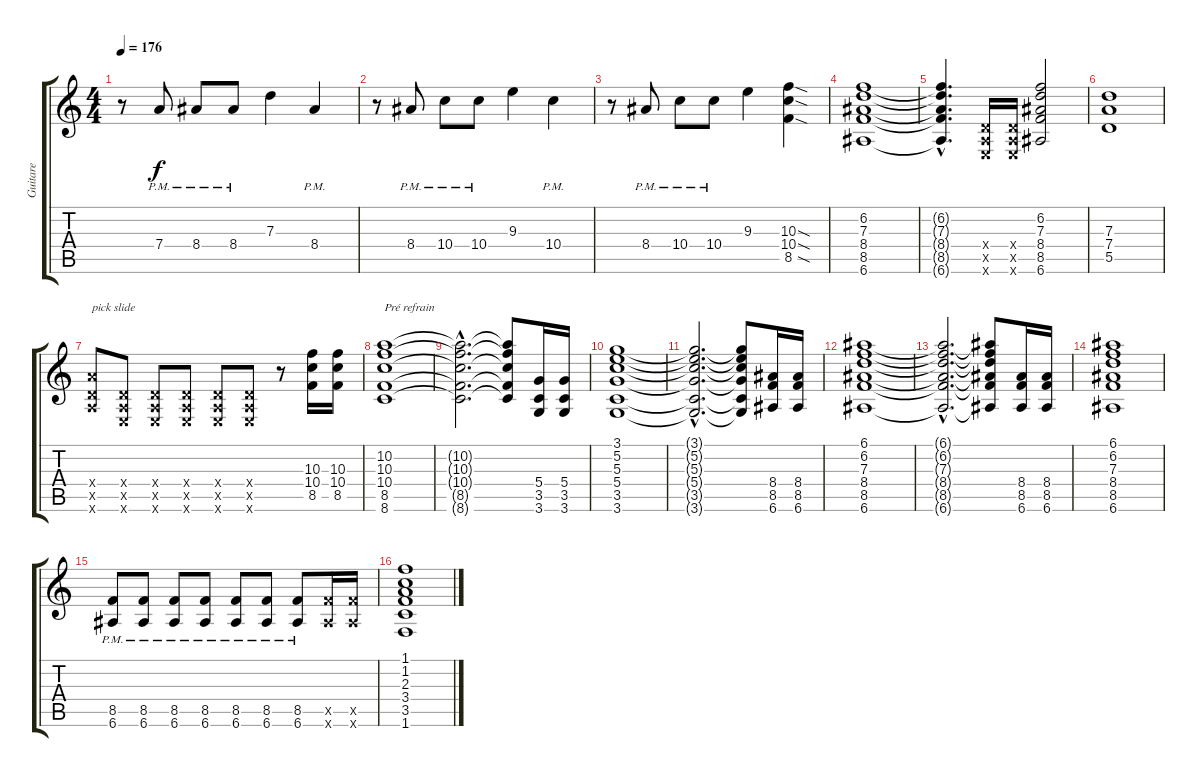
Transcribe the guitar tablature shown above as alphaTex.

\track ("Guitare" "Guitare") {instrument distortionguitar}
\staff {score tabs}
\tuning (E4 B3 G3 D3 A2 E2) {hide}
\ts (4 4)
\tempo 176
\clef g2
\ks c
r.8{dy f} 7.4{pm}.8 8.4{pm}.8 8.4{pm}.8 7.3.4 8.4{pm}.4 |
r.8 8.4{pm}.8 10.4{pm}.8 10.4{pm}.8 9.3.4 10.4{pm}.4 |
r.8 8.4{pm}.8 10.4{pm}.8 10.4{pm}.8 9.3.4 (10.3{sod} 10.4{sod} 8.5{sod}).4 |
(6.2 7.3 8.4 8.5 6.6).1 |
(6.2{hac t} 7.3{hac t} 8.4{hac t} 8.5{hac t} 6.6{hac t}).4{d} (0.4{x} 0.5{x} 0.6{x}).16 (0.4{x} 0.5{x} 0.6{x}).16 (6.2 7.3 8.4 8.5 6.6).2 |
(7.3 7.4 5.5).1 |
(7.4{x} 5.5{x} 5.6{x}).8{txt "pick slide" instrument guitarfretnoise} (0.4{x} 0.5{x} 0.6{x}).8 (0.4{x} 0.5{x} 0.6{x}).8 (0.4{x} 0.5{x} 0.6{x}).8 (0.4{x} 0.5{x} 0.6{x}).8 (0.4{x} 0.5{x} 0.6{x}).8 r.8{instrument distortionguitar} (10.3 10.4 8.5).16 (10.3 10.4 8.5).16 |
(10.2 10.3 10.4 8.5 8.6).1{txt "Pré refrain"} |
(10.2{hac t} 10.3{hac t} 10.4{hac t} 8.5{hac t} 8.6{hac t}).2{d} (10.2{t} 10.3{t} 10.4{t} 8.5{t} 8.6{t}).8 (5.4 3.5 3.6).16 (5.4 3.5 3.6).16 |
(3.1 5.2 5.3 5.4 3.5 3.6).1 |
(3.1{hac t} 5.2{hac t} 5.3{hac t} 5.4{hac t} 3.5{hac t} 3.6{hac t}).2{d} (3.1{t} 5.2{t} 5.3{t} 5.4{t} 3.5{t} 3.6{t}).8 (8.4 8.5 6.6).16 (8.4 8.5 6.6).16 |
(6.1 6.2 7.3 8.4 8.5 6.6).1 |
(6.1{hac t} 6.2{hac t} 7.3{hac t} 8.4{hac t} 8.5{hac t} 6.6{hac t}).2{d} (6.1{t} 6.2{t} 7.3{t} 8.4{t} 8.5{t} 6.6{t}).8 (8.4 8.5 6.6).16 (8.4 8.5 6.6).16 |
(6.1 6.2 7.3 8.4 8.5 6.6).1 |
(8.5{pm} 6.6{pm}).8 (8.5{pm} 6.6{pm}).8 (8.5{pm} 6.6{pm}).8 (8.5{pm} 6.6{pm}).8 (8.5{pm} 6.6{pm}).8 (8.5{pm} 6.6{pm}).8 (8.5{pm} 6.6{pm}).8 (8.5{x} 6.6{x}).16 (8.5{x} 6.6{x}).16 |
(1.1 1.2 2.3 3.4 3.5 1.6).1
